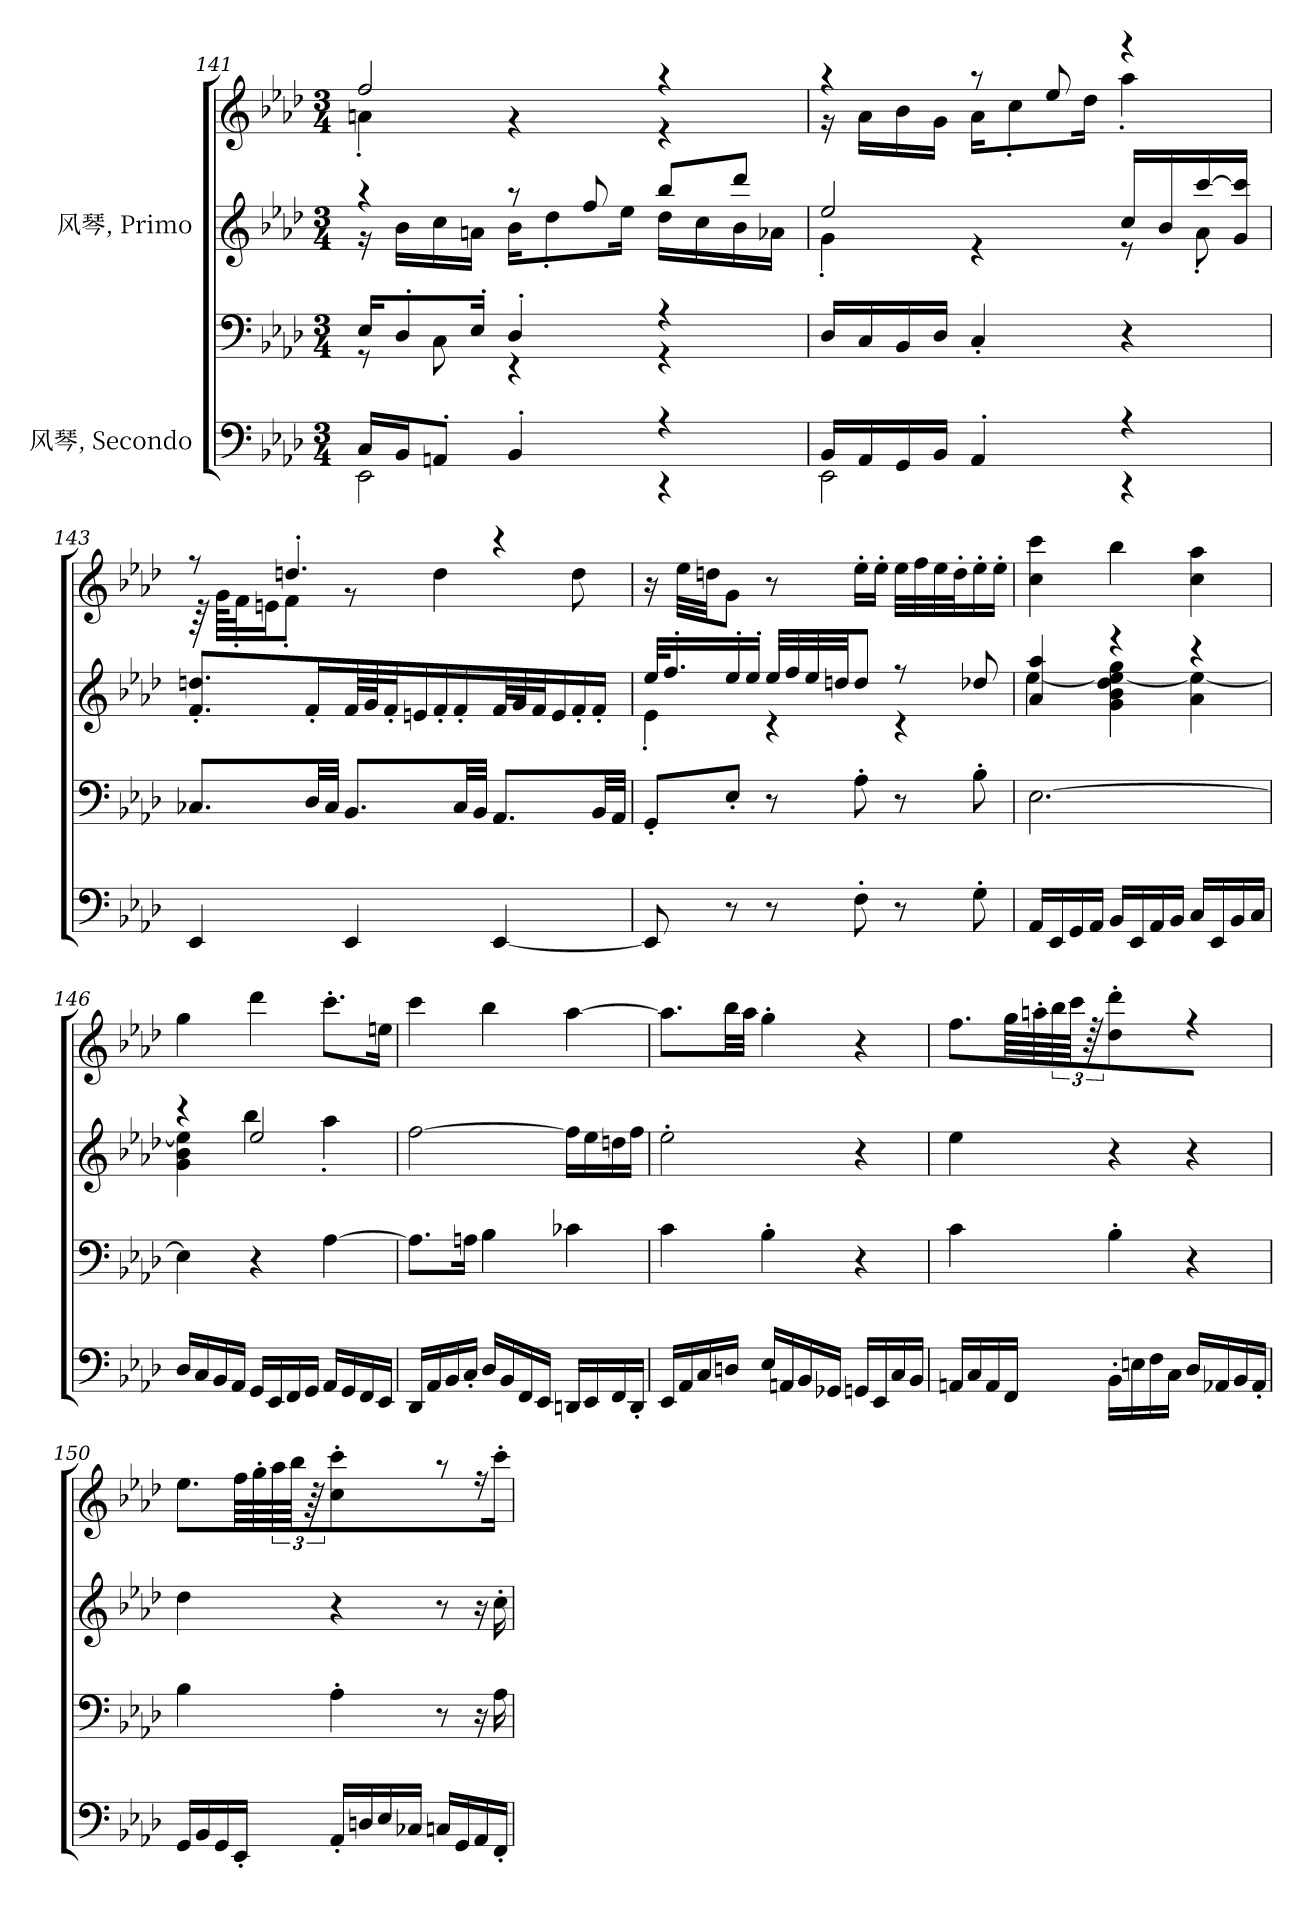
**kern	**kern	**kern	**kern
*part2	*part2	*part1	*part1
*staff4	*staff3	*staff2	*staff1
*I"风琴, Secondo	*	*I"风琴, Primo	*
!!LO:LB:g=z
*clefF4	*clefF4	*clefG2	*clefG2
*k[b-e-a-d-]	*k[b-e-a-d-]	*k[b-e-a-d-]	*k[b-e-a-d-]
*M3/4	*M3/4	*M3/4	*M3/4
=141	=141	=141	=141
*^	*^	*^	*^
16C/LL	2EE-\	16E-/KL	8r	4r	16r	2ff/	4an'\
16BB-/J	.	8D-'/	.	.	16b-\LL	.	.
8AAn'/J	.	.	8C\	.	16cc\	.	.
.	.	16E-'/Jk	.	.	16an\JJ	.	.
4BB-'/	.	4D-'/	4r	8r	16b-\KL	.	4r
.	.	.	.	.	8dd-'\	.	.
.	.	.	.	8ff/	.	.	.
.	.	.	.	.	16ee-\Jk	.	.
4r	4r	4r	4r	8bb-/L	16dd-\LL	4r	4r
.	.	.	.	.	16cc\	.	.
.	.	.	.	8ddd-/J	16b-\	.	.
.	.	.	.	.	16a-X\JJ	.	.
*	*	*v	*v	*	*	*	*
=142	=142	=142	=142	=142	=142	=142
16BB-/LL	2EE-\	16D-/LL	2ee-/	4g'\	4r	16r
16AA-/	.	16C/	.	.	.	16a-\LL
16GG/	.	16BB-/	.	.	.	16b-\
16BB-/JJ	.	16D-/JJ	.	.	.	16g\JJ
4AA-'/	.	4C'/	.	4r	8r	16a-\KL
.	.	.	.	.	.	8cc'\
.	.	.	.	.	8ee-/	.
.	.	.	.	.	.	16dd-\Jk
4r	4r	4r	16cc/LL	8r	4r	4aa-'\
.	.	.	16b-/	.	.	.
.	.	.	[16ccc/	8a-'\	.	.
.	.	.	16g/ 16ccc/]JJ	.	.	.
*v	*v	*	*v	*v	*	*
!!LO:LB:g=z	!!
=143	=143	=143	=143	=143
4EE-/	8.C-X/L	8.f/' 8.ddn/'L	8r	64r
.	.	.	.	64g\KLLL
.	.	.	.	32f'\J
.	.	.	.	16en\J
.	.	.	4.ddn'/	8f'\J
.	32D-/LL	16f'/L	.	.
.	32C-/JJJ	.	.	.
4EE-/	8.BB-/L	64f/LL	.	8r
.	.	64g/J	.	.
.	.	32f'/J	.	.
.	.	16en/	.	.
.	.	16f'/	.	4dd\
.	32C-/LL	16f'/	.	.
.	32BB-/JJJ	.	.	.
[4EE-/	8.AA-/L	64f/LL	4r	.
.	.	64g/J	.	.
.	.	32f/J	.	.
.	.	16e/	.	.
.	.	16f'/	.	8dd\
.	32BB-/LL	16f'/JJ	.	.
.	32AA-/JJJ	.	.	.
*	*	*	*v	*v
=144	=144	=144	=144
*	*	*^	*
8EE-/]	8GG'/L	32ee-/KLL	4e-'\	16r
.	.	16.ff'/	.	.
.	.	.	.	32ee-\LLL
.	.	.	.	32ddn\JJ
8r	8E-'/J	16ee-'/	.	8g\J
.	.	16ee-'/JJ	.	.
8r	8r	32ee-/LLL	4r	8r
.	.	32ff/	.	.
.	.	32ee-/	.	.
.	.	32ddn/JJ	.	.
8F'\	8A-'\	8dd/J	.	16ee-'\LL
.	.	.	.	16ee-'\JJ
8r	8r	8r	4r	32ee-\LLL
.	.	.	.	32ff\
.	.	.	.	32ee-\
.	.	.	.	32dd'\J
8G'\	8B-'\	8dd-X/	.	16ee-'\
.	.	.	.	16ee-'\JJ
!!LO:PB:g=z
=145	=145	=145	=145	=145
16AA-/LL	[2.E-\	4a-/ 4aa-/	[4ee-\	4cc\ 4ccc\
16EE-/	.	.	.	.
16GG/	.	.	.	.
16AA-/JJ	.	.	.	.
16BB-/LL	.	4r	4g\ 4b-\ 4dd-\ 4ee-\_ 4gg\	4bb-\
16EE-/	.	.	.	.
16AA-/	.	.	.	.
16BB-/JJ	.	.	.	.
16C/LL	.	4r	4a-\ 4ee-\_	4cc\ 4aa-\
16EE-/	.	.	.	.
16BB-/	.	.	.	.
16C/JJ	.	.	.	.
=146	=146	=146	=146	=146
16D-/LL	4E-\]	4r	4g\ 4b-\ 4ee-\]	4gg\
16C/	.	.	.	.
16BB-/	.	.	.	.
16AA-/JJ	.	.	.	.
16GG/LL	4r	2ee-/	4bb-\	4ddd-\
16EE-/	.	.	.	.
16FF/	.	.	.	.
16GG/JJ	.	.	.	.
16AA-/LL	[4A-\	.	4aa-'\	8.ccc'\L
16GG/	.	.	.	.
16FF/	.	.	.	.
16EE-/JJ	.	.	.	16een\Jk
*	*	*v	*v	*
=147	=147	=147	=147
16DD-/LL	8.A-\L]	[2ff\	4ccc\
16AA-/	.	.	.
16BB-/	.	.	.
16C'/JJ	16An\Jk	.	.
16D-/LL	4B-\	.	4bb-\
16BB-/	.	.	.
16FF/	.	.	.
16EE-/JJ	.	.	.
16DDn/LL	4c-X\	16ff\LL]	[4aa-\
16EE-/	.	16ee-\	.
16FF/	.	16ddn\	.
16DD'/JJ	.	16ff\JJ	.
!!LO:LB:g=z
=148	=148	=148	=148
16EE-/LL	4c\	2ee-'\	8.aa-\L]
16AA-/	.	.	.
16C/	.	.	.
16Dn/JJ	.	.	32bb-\LL
.	.	.	32aa-\JJJ
16E-/LL	4B-'\	.	4gg'\
16AAn/	.	.	.
16BB-/	.	.	.
16GG-X/JJ	.	.	.
16GGn/LL	4r	4r	4r
16EE-/	.	.	.
16C/	.	.	.
16BB-/JJ	.	.	.
=149	=149	=149	=149
16AAn/LL	4c\	4ee-\	8.ff\L
16C/	.	.	.
16AA/	.	.	.
16FF/JJ	.	.	64gg\LLL
.	.	.	64aan'\
.	.	.	96bb-\
.	.	.	96ccc\JJJJ
.	.	.	96r
16BB-'\LL	4B-'\	4r	4dd-\' 4ddd-\'
16En\	.	.	.
16F\	.	.	.
16C\JJ	.	.	.
16D-/LL	4r	4r	4r
16AA-X/	.	.	.
16BB-/	.	.	.
16AA-'/JJ	.	.	.
!!LO:LB:g=z
=150	=150	=150	=150
16GG/LL	4B-\	4dd-\	8.ee-\L
16BB-/	.	.	.
16GG/	.	.	.
16EE-'/JJ	.	.	64ff\LLL
.	.	.	64gg'\
.	.	.	96aa-\
.	.	.	96bb-\JJJJ
.	.	.	96r
16AA-'/LL	4A-'\	4r	4cc\' 4ccc\'
16Dn/	.	.	.
16E-/	.	.	.
16C-X/JJ	.	.	.
16Cn/LL	8r	8r	8r
16GG/	.	.	.
16AA-/	16r	16r	16r
16FF'/JJ	16A-\	16cc'\	16ccc'\
=	=	=	=
*-	*-	*-	*-
